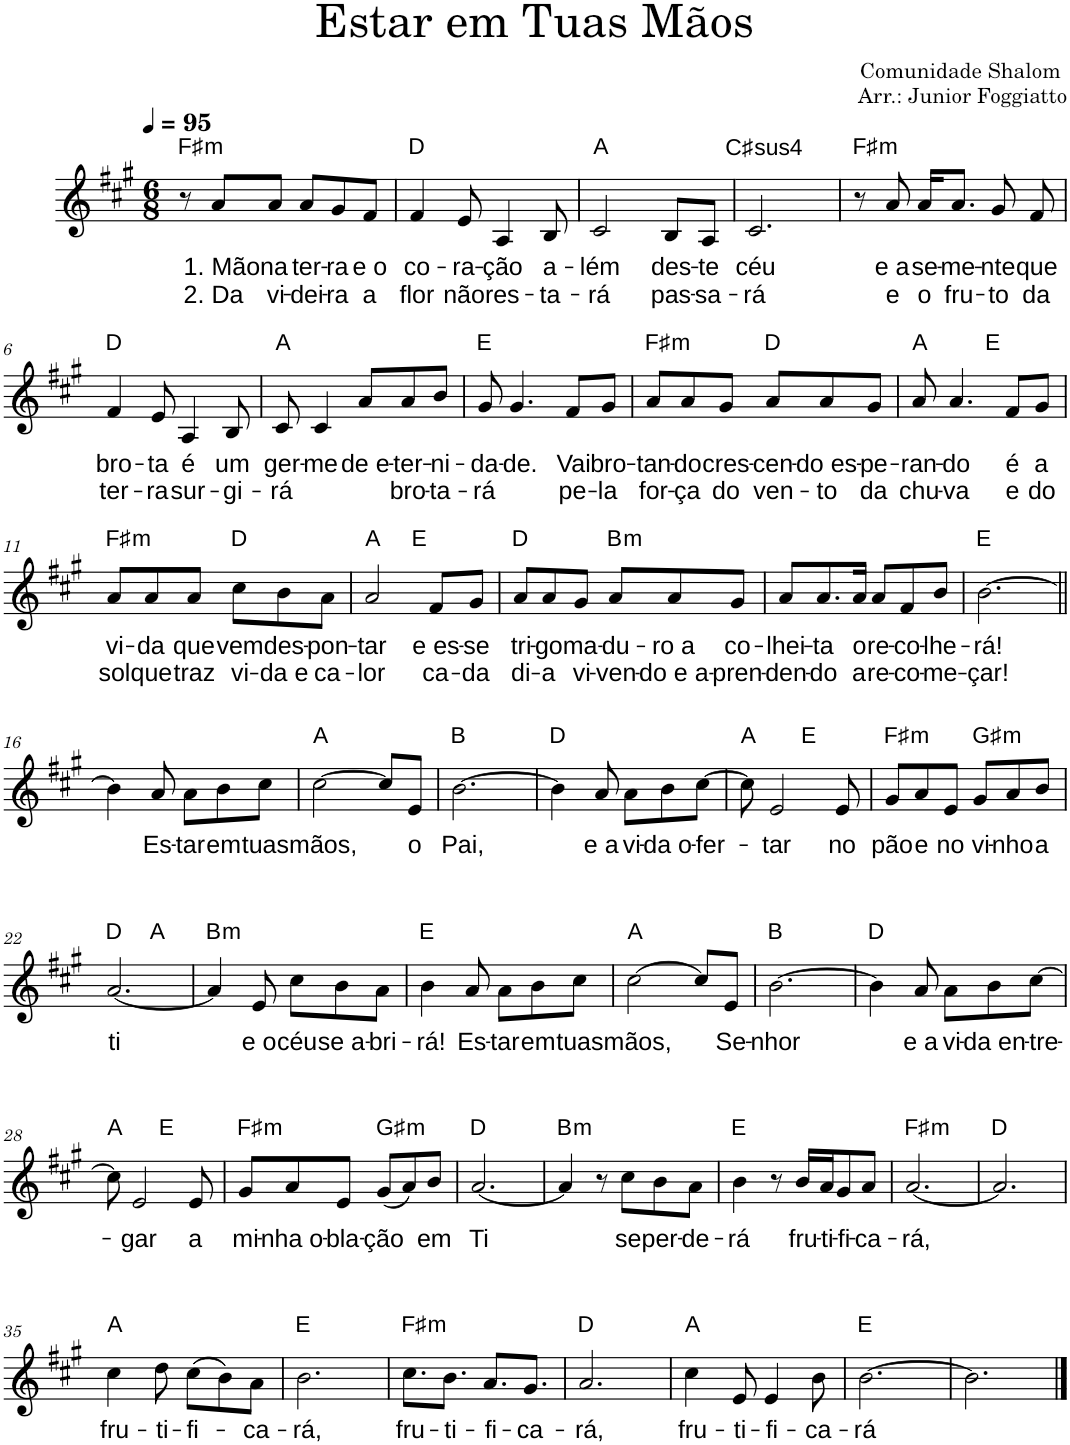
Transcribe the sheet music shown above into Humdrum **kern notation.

**kern	**text	**text	**harte
*part1	*part1	*part1	*part1
*staff1	*staff1	*staff1	*
*I"Piano	*	*	*
*I'Pno.	*	*	*
*clefG2	*	*	*
*k[f#c#g#]	*	*	*
*M6/8	*	*	*
*MM95	*	*	*
=1	=1	=1	=1
!	!	!	!LO:H:kt=m
8r	.	.	F#:min
!	!LO:LY:b	!LO:LY:b	!
8a/L	1. Mão	2. Da	.
!	!LO:LY:b	!LO:LY:b	!
8a/J	na	vi-	.
!	!LO:LY:b	!LO:LY:b	!
8a/L	ter-	-dei-	.
!	!LO:LY:b	!LO:LY:b	!
8g#/	-ra	-ra	.
!	!LO:LY:b	!LO:LY:b	!
8f#/J	e o	a	.
=2	=2	=2	=2
!	!LO:LY:b	!LO:LY:b	!
4f#/	co-	flor	D:maj
!	!LO:LY:b	!LO:LY:b	!
8e/	-ra-	não	.
!	!LO:LY:b	!LO:LY:b	!
4A/	-ção	res-	.
!	!LO:LY:b	!LO:LY:b	!
8B/	a-	-ta-	.
=3	=3	=3	=3
!	!LO:LY:b	!LO:LY:b	!
2c#/	-lém	-rá	A:maj
!	!LO:LY:b	!LO:LY:b	!
8B/L	des-	pas-	.
!	!LO:LY:b	!LO:LY:b	!
8A/J	-te	-sa-	.
=4	=4	=4	=4
!	!LO:LY:b	!LO:LY:b	!LO:H:kt=4
2.c#/	céu	-rá	C#:sus4
=5	=5	=5	=5
!	!	!	!LO:H:kt=m
8r	.	.	F#:min
!	!LO:LY:b	!LO:LY:b	!
8a/	e a	e	.
!	!LO:LY:b	!LO:LY:b	!
16a/KL	se-	o	.
!	!LO:LY:b	!LO:LY:b	!
8.a/J	-me-	fru-	.
!	!LO:LY:b	!LO:LY:b	!
8g#/	-nte	-to	.
!	!LO:LY:b	!LO:LY:b	!
8f#/	que	da	.
!!LO:LB:g=z
=6	=6	=6	=6
!	!LO:LY:b	!LO:LY:b	!
4f#/	bro-	ter-	D:maj
!	!LO:LY:b	!LO:LY:b	!
8e/	-ta	-ra	.
!	!LO:LY:b	!LO:LY:b	!
4A/	é	sur-	.
!	!LO:LY:b	!LO:LY:b	!
8B/	um	-gi-	.
=7	=7	=7	=7
!	!LO:LY:b	!LO:LY:b	!
8c#/	ger-	-rá	A:maj
!	!LO:LY:b	!	!
4c#/	-me	.	.
!	!LO:LY:b	!	!
8a/L	de e-	.	.
!	!LO:LY:b	!LO:LY:b	!
8a/	-ter-	bro-	.
!	!LO:LY:b	!LO:LY:b	!
8b/J	-ni-	-ta-	.
=8	=8	=8	=8
!	!LO:LY:b	!LO:LY:b	!
8g#/	-da-	-rá	E:maj
!	!LO:LY:b	!	!
4.g#/	-de.	.	.
!	!LO:LY:b	!LO:LY:b	!
8f#/L	Vai	pe-	.
!	!LO:LY:b	!LO:LY:b	!
8g#/J	bro-	-la	.
=9	=9	=9	=9
!	!LO:LY:b	!LO:LY:b	!LO:H:kt=m
8a/L	-tan-	for-	F#:min
!	!LO:LY:b	!LO:LY:b	!
8a/	-do	-ça	.
!	!LO:LY:b	!LO:LY:b	!
8g#/J	cres-	do	.
!	!LO:LY:b	!LO:LY:b	!
8a/L	-cen-	ven-	D:maj
!	!LO:LY:b	!LO:LY:b	!
8a/	-do es-	-to	.
!	!LO:LY:b	!LO:LY:b	!
8g#/J	-pe-	da	.
=10	=10	=10	=10
!	!LO:LY:b	!LO:LY:b	!
*^	*	*	*
8a/	4.ryy	-ran-	chu-	A:maj
!	!	!LO:LY:b	!LO:LY:b	!
4.a/	.	-do	-va	.
.	4.ryy	.	.	E:maj
!	!	!LO:LY:b	!LO:LY:b	!
8f#/L	.	é	e	.
!	!	!LO:LY:b	!LO:LY:b	!
8g#/J	.	a	do	.
!!LO:LB:g=z	!!
=11	=11	=11	=11	=11
!	!	!LO:LY:b	!LO:LY:b	!LO:H:kt=m
*v	*v	*	*	*
8a/L	vi-	sol	F#:min
!	!LO:LY:b	!LO:LY:b	!
8a/	-da	que	.
!	!LO:LY:b	!LO:LY:b	!
8a/J	que	traz	.
!	!LO:LY:b	!LO:LY:b	!
8cc#\L	vem	vi-	D:maj
!	!LO:LY:b	!LO:LY:b	!
8b\	des-	-da e	.
!	!LO:LY:b	!LO:LY:b	!
8a\J	-pon-	ca-	.
=12	=12	=12	=12
!	!LO:LY:b	!LO:LY:b	!
*^	*	*	*
2a/	4.ryy	-tar	-lor	A:maj
.	4.ryy	.	.	E:maj
!	!	!LO:LY:b	!LO:LY:b	!
8f#/L	.	e es-	ca-	.
!	!	!LO:LY:b	!LO:LY:b	!
8g#/J	.	-se	-da	.
=13	=13	=13	=13	=13
!	!	!LO:LY:b	!LO:LY:b	!
*v	*v	*	*	*
8a/L	tri-	di-	D:maj
!	!LO:LY:b	!LO:LY:b	!
8a/	-go	-a	.
!	!LO:LY:b	!LO:LY:b	!
8g#/J	ma-	vi-	.
!	!LO:LY:b	!LO:LY:b	!LO:H:kt=m
8a/L	-du-	-ven-	B:min
!	!LO:LY:b	!LO:LY:b	!
8a/	-ro a	-do e a-	.
!	!LO:LY:b	!LO:LY:b	!
8g#/J	co-	-pren-	.
=14	=14	=14	=14
!	!LO:LY:b	!LO:LY:b	!
8a/L	-lhei-	-den-	.
!	!LO:LY:b	!LO:LY:b	!
8.a/	-ta	-do	.
!	!LO:LY:b	!LO:LY:b	!
16a/Jk	o	a	.
!	!LO:LY:b	!LO:LY:b	!
8a/L	re-	re-	.
!	!LO:LY:b	!LO:LY:b	!
8f#/	-co-	-co-	.
!	!LO:LY:b	!LO:LY:b	!
8b/J	-lhe-	-me-	.
=15	=15	=15	=15
!	!LO:LY:b	!LO:LY:b	!
[2.b\	-rá!	-çar!	E:maj
!!LO:LB:g=z
=16||	=16||	=16||	=16||
4b\]	.	.	.
!	!LO:LY:b	!	!
8a/	Es-	.	.
!	!LO:LY:b	!	!
8a\L	-tar	.	.
!	!LO:LY:b	!	!
8b\	em	.	.
!	!LO:LY:b	!	!
8cc#\J	tuas	.	.
=17	=17	=17	=17
!	!LO:LY:b	!	!
[2cc#\	mãos,	.	A:maj
8cc#/L]	.	.	.
!	!LO:LY:b	!	!
8e/J	o	.	.
=18	=18	=18	=18
!	!LO:LY:b	!	!
[2.b\	Pai,	.	B:maj
=19	=19	=19	=19
4b\]	.	.	D:maj
!	!LO:LY:b	!	!
8a/	e a	.	.
!	!LO:LY:b	!	!
8a\L	vi-	.	.
!	!LO:LY:b	!	!
8b\	-da o-	.	.
!	!LO:LY:b	!	!
[8cc#\J	-fer-	.	.
=20	=20	=20	=20
*^	*	*	*
8cc#\]	4.ryy	.	.	A:maj
!	!	!LO:LY:b	!	!
2e/	.	-tar	.	.
.	4.ryy	.	.	E:maj
!	!	!LO:LY:b	!	!
8e/	.	no	.	.
=21	=21	=21	=21	=21
!	!	!LO:LY:b	!	!LO:H:kt=m
*v	*v	*	*	*
8g#/L	pão	.	F#:min
!	!LO:LY:b	!	!
8a/	e	.	.
!	!LO:LY:b	!	!
8e/J	no	.	.
!	!LO:LY:b	!	!LO:H:kt=m
8g#/L	vi-	.	G#:min
!	!LO:LY:b	!	!
8a/	-nho	.	.
!	!LO:LY:b	!	!
8b/J	a	.	.
!!LO:LB:g=z
=22	=22	=22	=22
!	!LO:LY:b	!	!
*^	*	*	*
[2.a/	4.ryy	ti	.	D:maj
.	4.ryy	.	.	A:maj
=23	=23	=23	=23	=23
!	!	!	!	!LO:H:kt=m
*v	*v	*	*	*
4a/]	.	.	B:min
!	!LO:LY:b	!	!
8e/	e o	.	.
!	!LO:LY:b	!	!
8cc#\L	céu	.	.
!	!LO:LY:b	!	!
8b\	se a-	.	.
!	!LO:LY:b	!	!
8a\J	-bri-	.	.
=24	=24	=24	=24
!	!LO:LY:b	!	!
4b\	-rá!	.	E:maj
!	!LO:LY:b	!	!
8a/	Es-	.	.
!	!LO:LY:b	!	!
8a\L	-tar	.	.
!	!LO:LY:b	!	!
8b\	em	.	.
!	!LO:LY:b	!	!
8cc#\J	tuas	.	.
=25	=25	=25	=25
!	!LO:LY:b	!	!
[2cc#\	mãos,	.	A:maj
8cc#/L]	.	.	.
!	!LO:LY:b	!	!
8e/J	Se-	.	.
=26	=26	=26	=26
!	!LO:LY:b	!	!
[2.b\	-nhor	.	B:maj
=27	=27	=27	=27
4b\]	.	.	D:maj
!	!LO:LY:b	!	!
8a/	e a	.	.
!	!LO:LY:b	!	!
8a\L	vi-	.	.
!	!LO:LY:b	!	!
8b\	-da en-	.	.
!	!LO:LY:b	!	!
[8cc#\J	-tre-	.	.
!!LO:LB:g=z
=28	=28	=28	=28
*^	*	*	*
8cc#\]	4.ryy	.	.	A:maj
!	!	!LO:LY:b	!	!
2e/	.	-gar	.	.
.	4.ryy	.	.	E:maj
!	!	!LO:LY:b	!	!
8e/	.	a	.	.
=29	=29	=29	=29	=29
!	!	!LO:LY:b	!	!LO:H:kt=m
*v	*v	*	*	*
8g#/L	mi-	.	F#:min
!	!LO:LY:b	!	!
8a/	-nha o-	.	.
!	!LO:LY:b	!	!
8e/J	-bla-	.	.
!	!LO:LY:b	!	!LO:H:kt=m
(8g#/L	-ção	.	G#:min
8a/)	.	.	.
!	!LO:LY:b	!	!
8b/J	em	.	.
=30	=30	=30	=30
!	!LO:LY:b	!	!
[2.a/	Ti	.	D:maj
=31	=31	=31	=31
!	!	!	!LO:H:kt=m
4a/]	.	.	B:min
8r	.	.	.
!	!LO:LY:b	!	!
8cc#\L	se	.	.
!	!LO:LY:b	!	!
8b\	per-	.	.
!	!LO:LY:b	!	!
8a\J	-de-	.	.
=32	=32	=32	=32
!	!LO:LY:b	!	!
4b\	-rá	.	E:maj
8r	.	.	.
!	!LO:LY:b	!	!
16b/LL	fru-	.	.
!	!LO:LY:b	!	!
16a/J	-ti-	.	.
!	!LO:LY:b	!	!
8g#/	-fi-	.	.
!	!LO:LY:b	!	!
8a/J	-ca-	.	.
=33	=33	=33	=33
!	!LO:LY:b	!	!LO:H:kt=m
[2.a/	-rá,	.	F#:min
=34	=34	=34	=34
2.a/]	.	.	D:maj
!!LO:LB:g=z
=35	=35	=35	=35
!	!LO:LY:b	!	!
4cc#\	fru-	.	A:maj
!	!LO:LY:b	!	!
8dd\	-ti-	.	.
!	!LO:LY:b	!	!
(8cc#\L	-fi-	.	.
8b\)	.	.	.
!	!LO:LY:b	!	!
8a\J	-ca-	.	.
=36	=36	=36	=36
!	!LO:LY:b	!	!
2.b\	-rá,	.	E:maj
=37	=37	=37	=37
!	!LO:LY:b	!	!LO:H:kt=m
8.cc#\L	fru-	.	F#:min
!	!LO:LY:b	!	!
8.b\J	-ti-	.	.
!	!LO:LY:b	!	!
8.a/L	-fi-	.	.
!	!LO:LY:b	!	!
8.g#/J	-ca-	.	.
=38	=38	=38	=38
!	!LO:LY:b	!	!
2.a/	-rá,	.	D:maj
=39	=39	=39	=39
!	!LO:LY:b	!	!
4cc#\	fru-	.	A:maj
!	!LO:LY:b	!	!
8e/	-ti-	.	.
!	!LO:LY:b	!	!
4e/	-fi-	.	.
!	!LO:LY:b	!	!
8b\	-ca-	.	.
=40	=40	=40	=40
!	!LO:LY:b	!	!
[2.b\	-rá	.	E:maj
=41	=41	=41	=41
2.b\]	.	.	.
==	==	==	==
*-	*-	*-	*-
